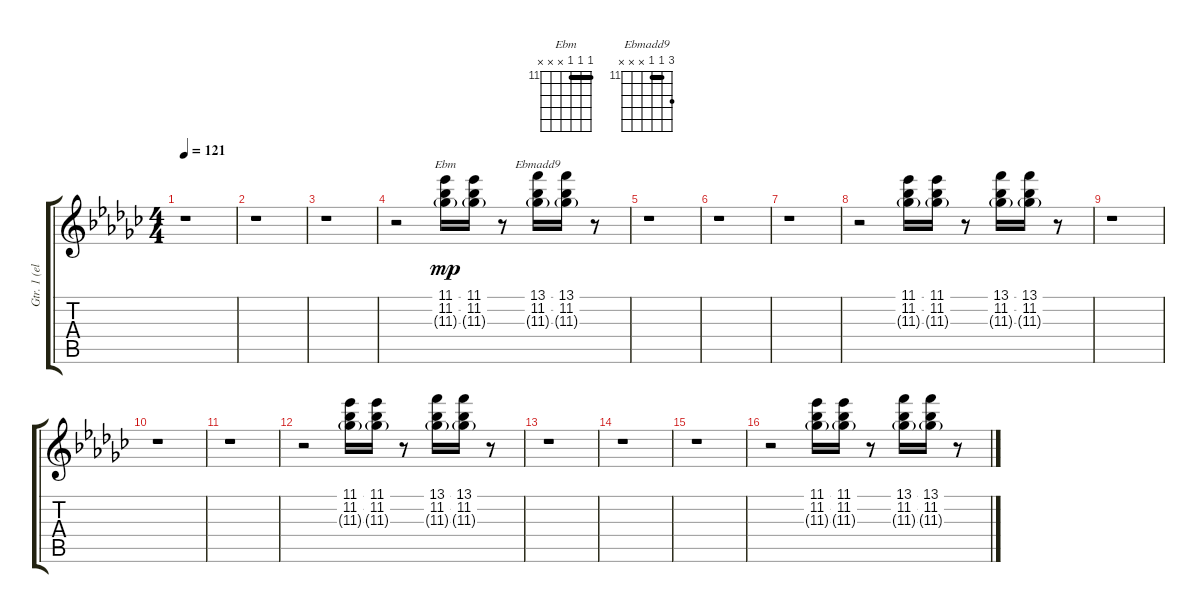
\track ("Gtr. 1 (elec.)" "Gtr. 1 (el") {instrument electricguitarjazz}
\staff {score tabs}
\tuning (E4 B3 G3 D3 A2 E2) {hide}
\chord ("Ebm" 11 11 11 x x x) {firstfret 11 barre 11}
\chord ("Ebmadd9" 13 11 11 x x x) {firstfret 11 barre 11}
\ts (4 4)
\tempo 121
\clef g2
\ks ebminor
r.1{dy mp} |
r.1 |
r.1 |
r.2 (11.1 11.2 11.3{g}).16{ch "Ebm"} (11.1 11.2 11.3{g}).16 r.8 (13.1 11.2 11.3{g}).16{ch "Ebmadd9"} (13.1 11.2 11.3{g}).16 r.8 |
r.1 |
r.1 |
r.1 |
r.2 (11.1 11.2 11.3{g}).16 (11.1 11.2 11.3{g}).16 r.8 (13.1 11.2 11.3{g}).16 (13.1 11.2 11.3{g}).16 r.8 |
r.1{volume 9} |
r.1 |
r.1 |
r.2 (11.1 11.2 11.3{g}).16 (11.1 11.2 11.3{g}).16 r.8 (13.1 11.2 11.3{g}).16 (13.1 11.2 11.3{g}).16 r.8 |
r.1{volume 6} |
r.1 |
r.1 |
r.2 (11.1 11.2 11.3{g}).16 (11.1 11.2 11.3{g}).16 r.8 (13.1 11.2 11.3{g}).16 (13.1 11.2 11.3{g}).16 r.8
